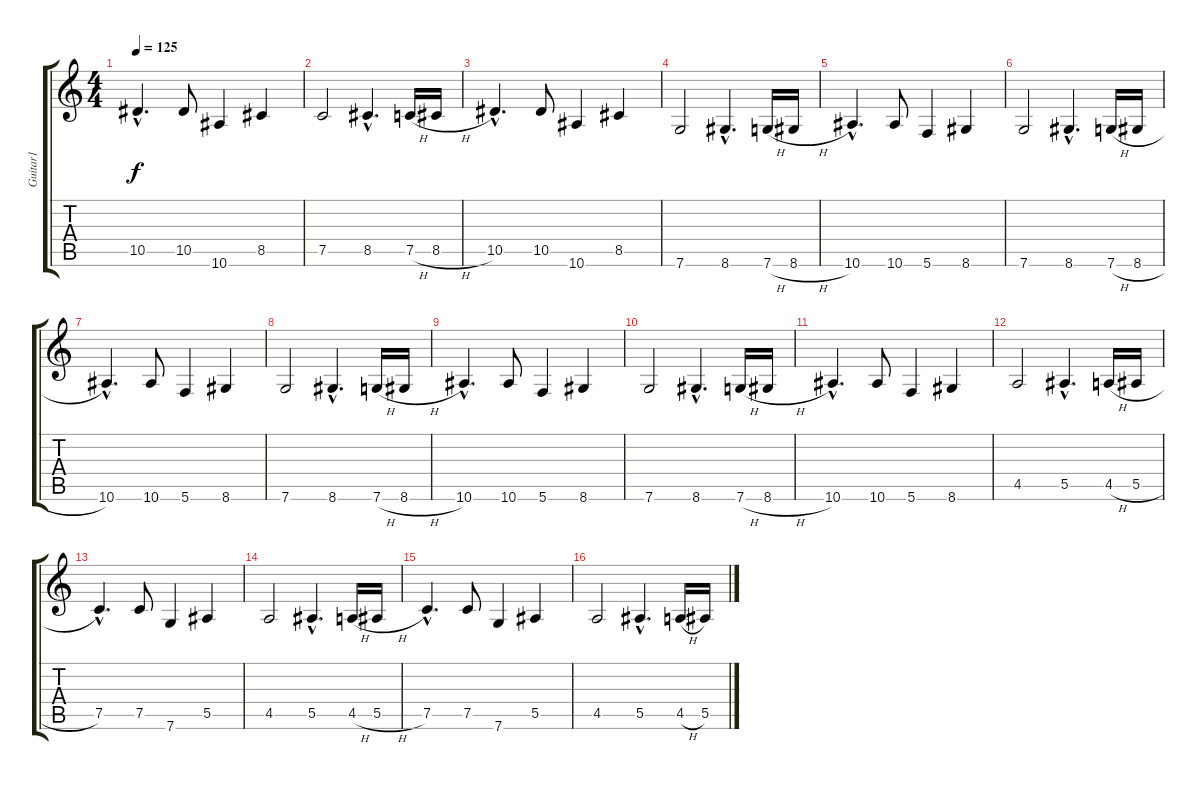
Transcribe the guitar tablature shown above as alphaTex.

\track ("Guitar1" "Guitar1") {instrument distortionguitar}
\staff {score tabs}
\tuning (C4 G3 Eb3 Bb2 F2 C2) {hide}
\ts (4 4)
\tempo 125
\clef g2
\ks c
10.5{hac}.4{d dy f} 10.5.8 10.6.4 8.5.4 |
7.5.2 8.5{hac}.4{d} 7.5{h}.16 8.5{h}.16 |
10.5{hac}.4{d} 10.5.8 10.6.4 8.5.4 |
7.6.2 8.6{hac}.4{d} 7.6{h}.16 8.6{h}.16 |
10.6{hac}.4{d} 10.6.8 5.6.4 8.6.4 |
7.6.2 8.6{hac}.4{d} 7.6{h}.16 8.6{h}.16 |
10.6{hac}.4{d} 10.6.8 5.6.4 8.6.4 |
7.6.2 8.6{hac}.4{d} 7.6{h}.16 8.6{h}.16 |
10.6{hac}.4{d} 10.6.8 5.6.4 8.6.4 |
7.6.2 8.6{hac}.4{d} 7.6{h}.16 8.6{h}.16 |
10.6{hac}.4{d} 10.6.8 5.6.4 8.6.4 |
4.5.2 5.5{hac}.4{d} 4.5{h}.16 5.5{h}.16 |
7.5{hac}.4{d} 7.5.8 7.6.4 5.5.4 |
4.5.2 5.5{hac}.4{d} 4.5{h}.16 5.5{h}.16 |
7.5{hac}.4{d} 7.5.8 7.6.4 5.5.4 |
4.5.2 5.5{hac}.4{d} 4.5{h}.16 5.5{h}.16
